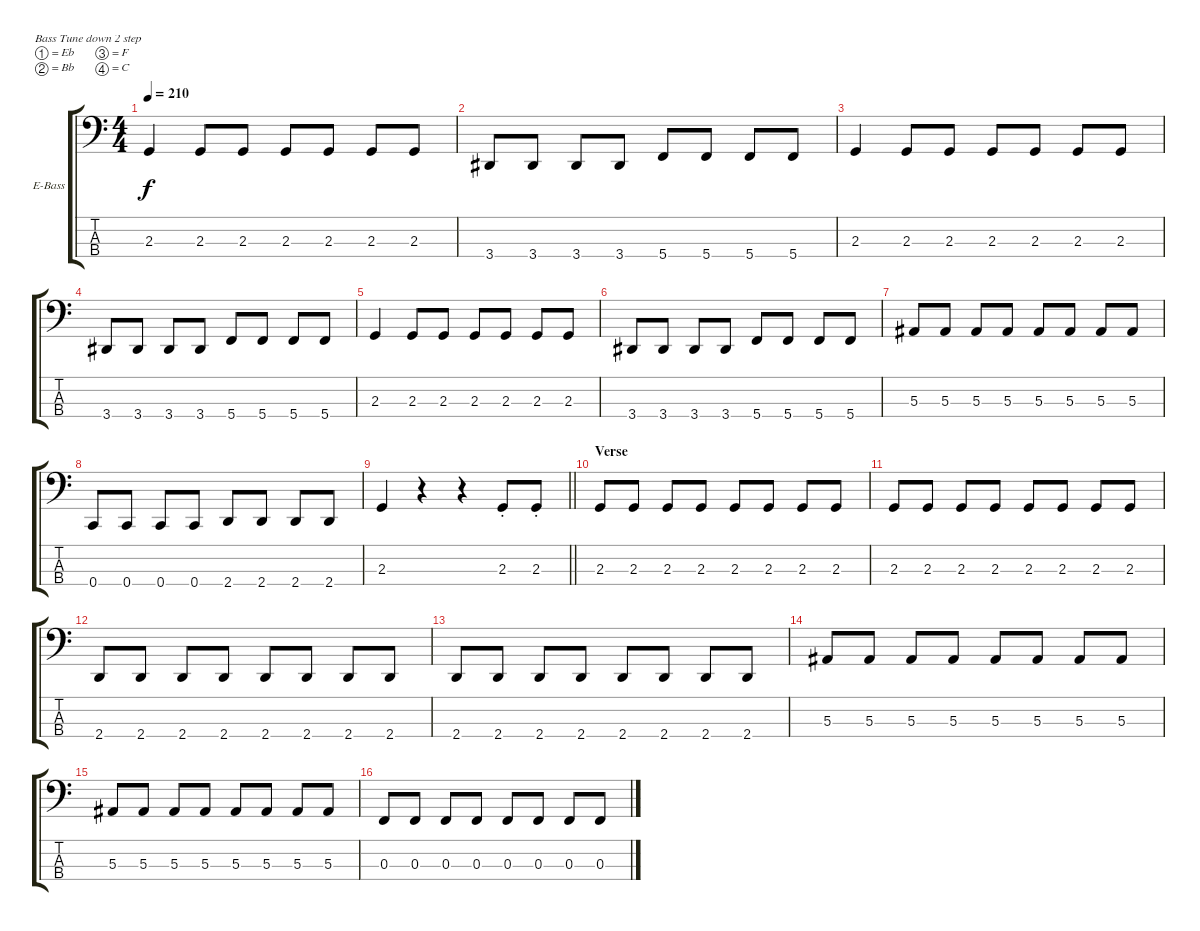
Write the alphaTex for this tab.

\bracketExtendMode groupsimilarinstruments
\firstSystemTrackNameOrientation horizontal
\otherSystemsTrackNameOrientation horizontal
\track ("Bass" "E-Bass") {instrument electricbasspick}
\staff {score tabs}
\tuning (Eb2 Bb1 F1 C1)
\ts (4 4)
\tempo 210
\clef f4
\ks c
2.3.4{dy f} 2.3.8 2.3.8 2.3.8 2.3.8 2.3.8 2.3.8 |
3.4.8 3.4.8 3.4.8 3.4.8 5.4.8 5.4.8 5.4.8 5.4.8 |
2.3.4 2.3.8 2.3.8 2.3.8 2.3.8 2.3.8 2.3.8 |
3.4.8 3.4.8 3.4.8 3.4.8 5.4.8 5.4.8 5.4.8 5.4.8 |
2.3.4 2.3.8 2.3.8 2.3.8 2.3.8 2.3.8 2.3.8 |
3.4.8 3.4.8 3.4.8 3.4.8 5.4.8 5.4.8 5.4.8 5.4.8 |
5.3.8 5.3.8 5.3.8 5.3.8 5.3.8 5.3.8 5.3.8 5.3.8 |
0.4.8 0.4.8 0.4.8 0.4.8 2.4.8 2.4.8 2.4.8 2.4.8 |
\barLineRight lightlight
2.3.4 r.4 r.4 2.3{st}.8 2.3{st}.8 |
\section ("" "Verse")
2.3.8 2.3.8 2.3.8 2.3.8 2.3.8 2.3.8 2.3.8 2.3.8 |
2.3.8 2.3.8 2.3.8 2.3.8 2.3.8 2.3.8 2.3.8 2.3.8 |
2.4.8 2.4.8 2.4.8 2.4.8 2.4.8 2.4.8 2.4.8 2.4.8 |
2.4.8 2.4.8 2.4.8 2.4.8 2.4.8 2.4.8 2.4.8 2.4.8 |
5.3.8 5.3.8 5.3.8 5.3.8 5.3.8 5.3.8 5.3.8 5.3.8 |
5.3.8 5.3.8 5.3.8 5.3.8 5.3.8 5.3.8 5.3.8 5.3.8 |
0.3.8 0.3.8 0.3.8 0.3.8 0.3.8 0.3.8 0.3.8 0.3.8
